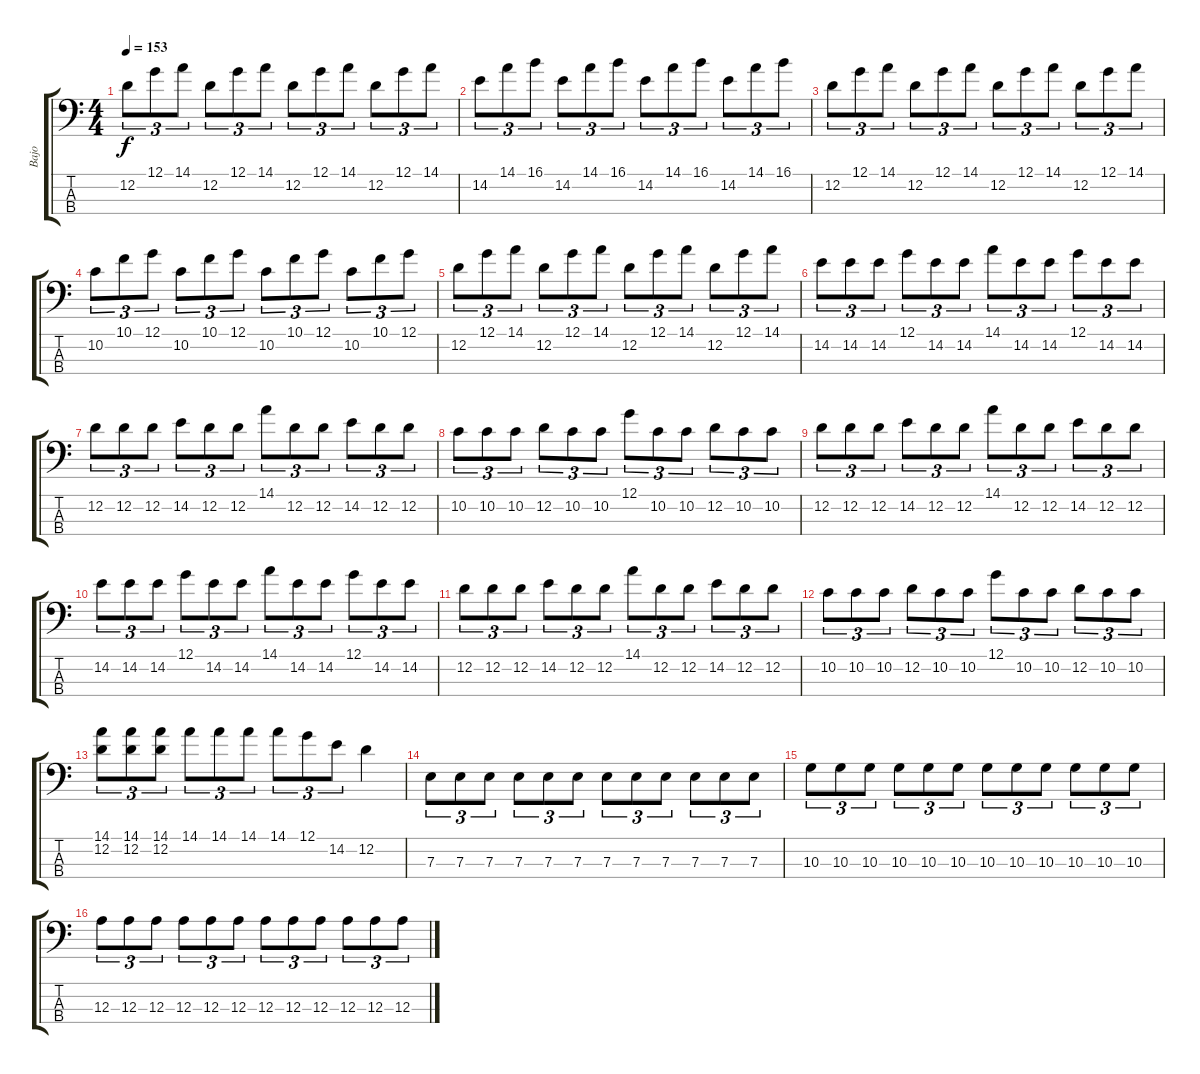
\track ("Bajo" "Bajo") {instrument electricbasspick}
\staff {score tabs}
\tuning (G2 D2 A1 E1) {hide}
\ts (4 4)
\tempo 153
\clef f4
\ks c
12.2.8{tu (3 2) dy f} 12.1.8{tu (3 2)} 14.1.8{tu (3 2)} 12.2.8{tu (3 2)} 12.1.8{tu (3 2)} 14.1.8{tu (3 2)} 12.2.8{tu (3 2)} 12.1.8{tu (3 2)} 14.1.8{tu (3 2)} 12.2.8{tu (3 2)} 12.1.8{tu (3 2)} 14.1.8{tu (3 2)} |
14.2.8{tu (3 2)} 14.1.8{tu (3 2)} 16.1.8{tu (3 2)} 14.2.8{tu (3 2)} 14.1.8{tu (3 2)} 16.1.8{tu (3 2)} 14.2.8{tu (3 2)} 14.1.8{tu (3 2)} 16.1.8{tu (3 2)} 14.2.8{tu (3 2)} 14.1.8{tu (3 2)} 16.1.8{tu (3 2)} |
12.2.8{tu (3 2)} 12.1.8{tu (3 2)} 14.1.8{tu (3 2)} 12.2.8{tu (3 2)} 12.1.8{tu (3 2)} 14.1.8{tu (3 2)} 12.2.8{tu (3 2)} 12.1.8{tu (3 2)} 14.1.8{tu (3 2)} 12.2.8{tu (3 2)} 12.1.8{tu (3 2)} 14.1.8{tu (3 2)} |
10.2.8{tu (3 2)} 10.1.8{tu (3 2)} 12.1.8{tu (3 2)} 10.2.8{tu (3 2)} 10.1.8{tu (3 2)} 12.1.8{tu (3 2)} 10.2.8{tu (3 2)} 10.1.8{tu (3 2)} 12.1.8{tu (3 2)} 10.2.8{tu (3 2)} 10.1.8{tu (3 2)} 12.1.8{tu (3 2)} |
12.2.8{tu (3 2)} 12.1.8{tu (3 2)} 14.1.8{tu (3 2)} 12.2.8{tu (3 2)} 12.1.8{tu (3 2)} 14.1.8{tu (3 2)} 12.2.8{tu (3 2)} 12.1.8{tu (3 2)} 14.1.8{tu (3 2)} 12.2.8{tu (3 2)} 12.1.8{tu (3 2)} 14.1.8{tu (3 2)} |
14.2.8{tu (3 2)} 14.2.8{tu (3 2)} 14.2.8{tu (3 2)} 12.1.8{tu (3 2)} 14.2.8{tu (3 2)} 14.2.8{tu (3 2)} 14.1.8{tu (3 2)} 14.2.8{tu (3 2)} 14.2.8{tu (3 2)} 12.1.8{tu (3 2)} 14.2.8{tu (3 2)} 14.2.8{tu (3 2)} |
12.2.8{tu (3 2)} 12.2.8{tu (3 2)} 12.2.8{tu (3 2)} 14.2.8{tu (3 2)} 12.2.8{tu (3 2)} 12.2.8{tu (3 2)} 14.1.8{tu (3 2)} 12.2.8{tu (3 2)} 12.2.8{tu (3 2)} 14.2.8{tu (3 2)} 12.2.8{tu (3 2)} 12.2.8{tu (3 2)} |
10.2.8{tu (3 2)} 10.2.8{tu (3 2)} 10.2.8{tu (3 2)} 12.2.8{tu (3 2)} 10.2.8{tu (3 2)} 10.2.8{tu (3 2)} 12.1.8{tu (3 2)} 10.2.8{tu (3 2)} 10.2.8{tu (3 2)} 12.2.8{tu (3 2)} 10.2.8{tu (3 2)} 10.2.8{tu (3 2)} |
12.2.8{tu (3 2)} 12.2.8{tu (3 2)} 12.2.8{tu (3 2)} 14.2.8{tu (3 2)} 12.2.8{tu (3 2)} 12.2.8{tu (3 2)} 14.1.8{tu (3 2)} 12.2.8{tu (3 2)} 12.2.8{tu (3 2)} 14.2.8{tu (3 2)} 12.2.8{tu (3 2)} 12.2.8{tu (3 2)} |
14.2.8{tu (3 2)} 14.2.8{tu (3 2)} 14.2.8{tu (3 2)} 12.1.8{tu (3 2)} 14.2.8{tu (3 2)} 14.2.8{tu (3 2)} 14.1.8{tu (3 2)} 14.2.8{tu (3 2)} 14.2.8{tu (3 2)} 12.1.8{tu (3 2)} 14.2.8{tu (3 2)} 14.2.8{tu (3 2)} |
12.2.8{tu (3 2)} 12.2.8{tu (3 2)} 12.2.8{tu (3 2)} 14.2.8{tu (3 2)} 12.2.8{tu (3 2)} 12.2.8{tu (3 2)} 14.1.8{tu (3 2)} 12.2.8{tu (3 2)} 12.2.8{tu (3 2)} 14.2.8{tu (3 2)} 12.2.8{tu (3 2)} 12.2.8{tu (3 2)} |
10.2.8{tu (3 2)} 10.2.8{tu (3 2)} 10.2.8{tu (3 2)} 12.2.8{tu (3 2)} 10.2.8{tu (3 2)} 10.2.8{tu (3 2)} 12.1.8{tu (3 2)} 10.2.8{tu (3 2)} 10.2.8{tu (3 2)} 12.2.8{tu (3 2)} 10.2.8{tu (3 2)} 10.2.8{tu (3 2)} |
(14.1 12.2).8{tu (3 2)} (14.1 12.2).8{tu (3 2)} (14.1 12.2).8{tu (3 2)} 14.1.8{tu (3 2)} 14.1.8{tu (3 2)} 14.1.8{tu (3 2)} 14.1.8{tu (3 2)} 12.1.8{tu (3 2)} 14.2.8{tu (3 2)} 12.2.4 |
7.3.8{tu (3 2)} 7.3.8{tu (3 2)} 7.3.8{tu (3 2)} 7.3.8{tu (3 2)} 7.3.8{tu (3 2)} 7.3.8{tu (3 2)} 7.3.8{tu (3 2)} 7.3.8{tu (3 2)} 7.3.8{tu (3 2)} 7.3.8{tu (3 2)} 7.3.8{tu (3 2)} 7.3.8{tu (3 2)} |
10.3.8{tu (3 2)} 10.3.8{tu (3 2)} 10.3.8{tu (3 2)} 10.3.8{tu (3 2)} 10.3.8{tu (3 2)} 10.3.8{tu (3 2)} 10.3.8{tu (3 2)} 10.3.8{tu (3 2)} 10.3.8{tu (3 2)} 10.3.8{tu (3 2)} 10.3.8{tu (3 2)} 10.3.8{tu (3 2)} |
12.3.8{tu (3 2)} 12.3.8{tu (3 2)} 12.3.8{tu (3 2)} 12.3.8{tu (3 2)} 12.3.8{tu (3 2)} 12.3.8{tu (3 2)} 12.3.8{tu (3 2)} 12.3.8{tu (3 2)} 12.3.8{tu (3 2)} 12.3.8{tu (3 2)} 12.3.8{tu (3 2)} 12.3.8{tu (3 2)}
